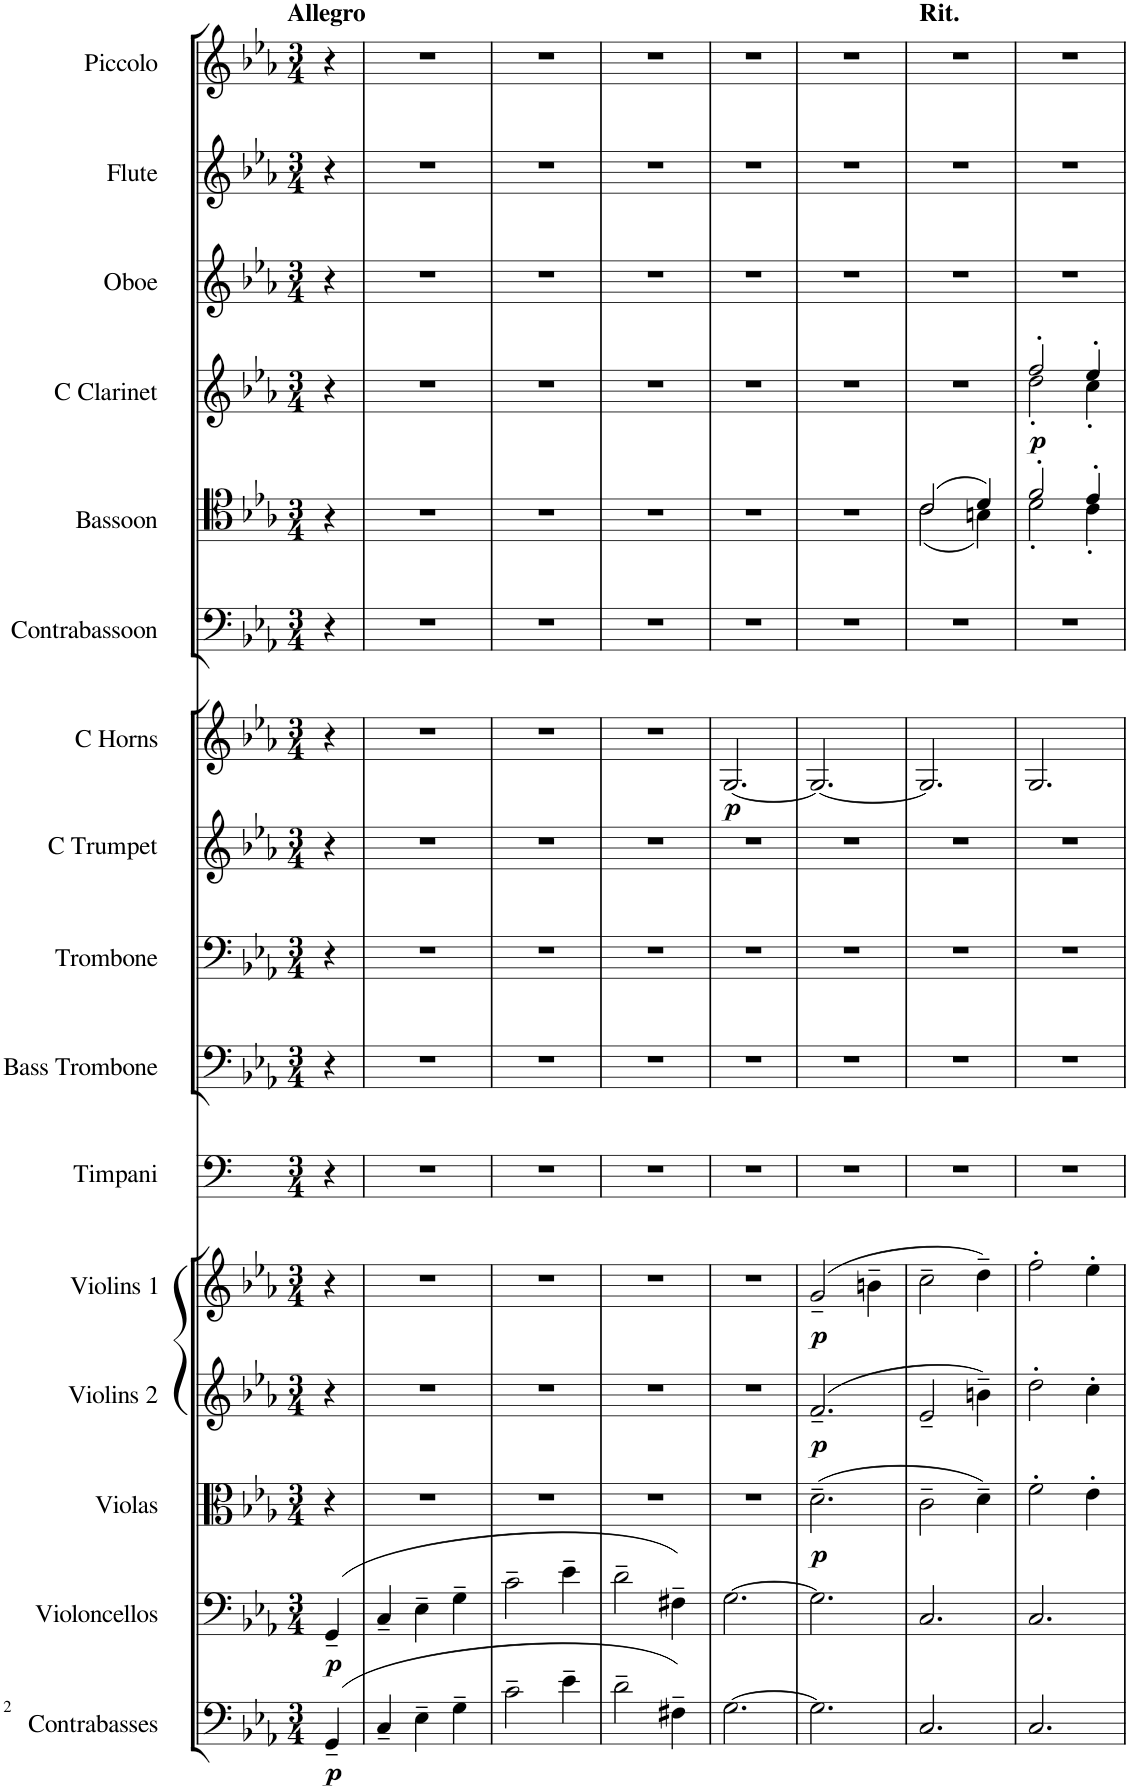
**kern	**dynam	**kern	**dynam	**kern	**dynam	**kern	**dynam	**kern	**dynam	**kern	**kern	**kern	**kern	**kern	**dynam	**kern	**kern	**kern	**dynam	**kern	**kern	**kern
*part16	*part16	*part15	*part15	*part14	*part14	*part13	*part13	*part12	*part12	*part11	*part10	*part9	*part8	*part7	*part7	*part6	*part5	*part4	*part4	*part3	*part2	*part1
*staff16	*staff16	*staff15	*staff15	*staff14	*staff14	*staff13	*staff13	*staff12	*staff12	*staff11	*staff10	*staff9	*staff8	*staff7	*staff7	*staff6	*staff5	*staff4	*staff4	*staff3	*staff2	*staff1
*I"Contrabasses	*	*I"Violoncellos	*	*I"Violas	*	*I"Violins 2	*	*I"Violins 1	*	*I"Timpani	*I"Bass Trombone	*I"Trombone	*I"C Trumpet	*I"C Horns	*	*I"Contrabassoon	*I"Bassoon	*I"C Clarinet	*	*I"Oboe	*I"Flute	*I"Piccolo
*I'Cbs.	*	*I'Vlcs.	*	*I'Vlas.	*	*I'Vlns. 2	*	*I'Vlns. 1	*	*I'Timp.	*I'B. Trb.	*I'Trb.	*I'C Tpt.	*I'C Hn.	*	*I'Cbsn.	*I'Bsn.	*I'C Cl.	*	*I'Ob.	*I'Fl.	*I'Picc.
*clefF4	*	*clefF4	*	*clefC3	*	*clefG2	*	*clefG2	*	*clefF4	*clefF4	*clefF4	*clefG2	*clefG2	*	*clefF4	*clefC4	*clefG2	*	*clefG2	*clefG2	*clefG2
*Trd7c12	*	*	*	*	*	*	*	*	*	*	*	*	*Trd1c2	*Trd4c7	*	*Trd7c12	*	*Trd1c2	*	*	*	*Trd-7c-12
*k[b-e-a-]	*	*k[b-e-a-]	*	*k[b-e-a-]	*	*k[b-e-a-]	*	*k[b-e-a-]	*	*k[]	*k[b-e-a-]	*k[b-e-a-]	*k[b-e-a-]	*k[b-e-a-]	*	*k[b-e-a-]	*k[b-e-a-]	*k[b-e-a-]	*	*k[b-e-a-]	*k[b-e-a-]	*k[b-e-a-]
*M3/4	*	*M3/4	*	*M3/4	*	*M3/4	*	*M3/4	*	*M3/4	*M3/4	*M3/4	*M3/4	*M3/4	*	*M3/4	*M3/4	*M3/4	*	*M3/4	*M3/4	*M3/4
=1	=1	=1	=1	=1	=1	=1	=1	=1	=1	=1	=1	=1	=1	=1	=1	=1	=1	=1	=1	=1	=1	=1
!	!	!	!	!	!	!	!	!	!	!	!	!	!	!	!	!	!	!	!	!	!	!LO:TX:a:B:t=Allegro
!	!LO:DY:b	!	!LO:DY:b	!	!	!	!	!	!	!	!	!	!	!	!	!	!	!	!	!	!	!
(4GG~/	p	(4GG~/	p	4r	.	4r	.	4r	.	4r	4r	4r	4r	4r	.	4r	4r	4r	.	4r	4r	4r
=2	=2	=2	=2	=2	=2	=2	=2	=2	=2	=2	=2	=2	=2	=2	=2	=2	=2	=2	=2	=2	=2	=2
4C~/	.	4C~/	.	2.r	.	2.r	.	2.r	.	2.r	2.r	2.r	2.r	2.r	.	2.r	2.r	2.r	.	2.r	2.r	2.r
4E-~\	.	4E-~\	.	.	.	.	.	.	.	.	.	.	.	.	.	.	.	.	.	.	.	.
4G~\	.	4G~\	.	.	.	.	.	.	.	.	.	.	.	.	.	.	.	.	.	.	.	.
=3	=3	=3	=3	=3	=3	=3	=3	=3	=3	=3	=3	=3	=3	=3	=3	=3	=3	=3	=3	=3	=3	=3
2c~\	.	2c~\	.	2.r	.	2.r	.	2.r	.	2.r	2.r	2.r	2.r	2.r	.	2.r	2.r	2.r	.	2.r	2.r	2.r
4e-~\	.	4e-~\	.	.	.	.	.	.	.	.	.	.	.	.	.	.	.	.	.	.	.	.
=4	=4	=4	=4	=4	=4	=4	=4	=4	=4	=4	=4	=4	=4	=4	=4	=4	=4	=4	=4	=4	=4	=4
2d~\	.	2d~\	.	2.r	.	2.r	.	2.r	.	2.r	2.r	2.r	2.r	2.r	.	2.r	2.r	2.r	.	2.r	2.r	2.r
4F#X~\)	.	4F#X~\)	.	.	.	.	.	.	.	.	.	.	.	.	.	.	.	.	.	.	.	.
=5	=5	=5	=5	=5	=5	=5	=5	=5	=5	=5	=5	=5	=5	=5	=5	=5	=5	=5	=5	=5	=5	=5
!	!	!	!	!	!	!	!	!	!	!	!	!	!	!	!LO:DY:b	!	!	!	!	!	!	!
[2.G\	.	[2.G\	.	2.r	.	2.r	.	2.r	.	2.r	2.r	2.r	2.r	[2.G/	p	2.r	2.r	2.r	.	2.r	2.r	2.r
=6	=6	=6	=6	=6	=6	=6	=6	=6	=6	=6	=6	=6	=6	=6	=6	=6	=6	=6	=6	=6	=6	=6
!	!	!	!	!	!LO:DY:b	!	!LO:DY:b	!	!LO:DY:b	!	!	!	!	!	!	!	!	!	!	!	!	!
2.G\]	.	2.G\]	.	(2.d~\	p	(2.f~/	p	(2g~/	p	2.r	2.r	2.r	2.r	2.G/_	.	2.r	2.r	2.r	.	2.r	2.r	2.r
.	.	.	.	.	.	.	.	4bn~\	.	.	.	.	.	.	.	.	.	.	.	.	.	.
=7	=7	=7	=7	=7	=7	=7	=7	=7	=7	=7	=7	=7	=7	=7	=7	=7	=7	=7	=7	=7	=7	=7
*	*	*	*	*	*	*	*	*	*	*	*	*	*	*	*	*	*^	*	*	*	*	*
!	!	!	!	!	!	!	!	!	!	!	!	!	!	!	!	!	!	!	!	!	!	!	!LO:TX:a:B:t=Rit.
2.C/	.	2.C/	.	2c~\	.	2e-~/	.	2cc~\	.	2.r	2.r	2.r	2.r	2.G/]	.	2.r	(2c/	(2c\	2.r	.	2.r	2.r	2.r
.	.	.	.	4d~\)	.	4bn~\)	.	4dd~\)	.	.	.	.	.	.	.	.	4d/)	4Bn\)	.	.	.	.	.
=8	=8	=8	=8	=8	=8	=8	=8	=8	=8	=8	=8	=8	=8	=8	=8	=8	=8	=8	=8	=8	=8	=8	=8
*	*	*	*	*	*	*	*	*	*	*	*	*	*	*	*	*	*	*	*^	*	*	*	*
!	!	!	!	!	!	!	!	!	!	!	!	!	!	!	!	!	!	!	!	!	!LO:DY:b	!	!	!
2.C/	.	2.C/	.	2f'\	.	2dd'\	.	2ff'\	.	2.r	2.r	2.r	2.r	2.G/	.	2.r	2f'/	2d'\	2ff'/	2dd'\	p	2.r	2.r	2.r
.	.	.	.	4e-'\	.	4cc'\	.	4ee-'\	.	.	.	.	.	.	.	.	4e-'/	4c'\	4ee-'/	4cc'\	.	.	.	.
*	*	*	*	*	*	*	*	*	*	*	*	*	*	*	*	*	*v	*v	*	*	*	*	*	*
*	*	*	*	*	*	*	*	*	*	*	*	*	*	*	*	*	*	*v	*v	*	*	*	*
=	=	=	=	=	=	=	=	=	=	=	=	=	=	=	=	=	=	=	=	=	=	=
*-	*-	*-	*-	*-	*-	*-	*-	*-	*-	*-	*-	*-	*-	*-	*-	*-	*-	*-	*-	*-	*-	*-
